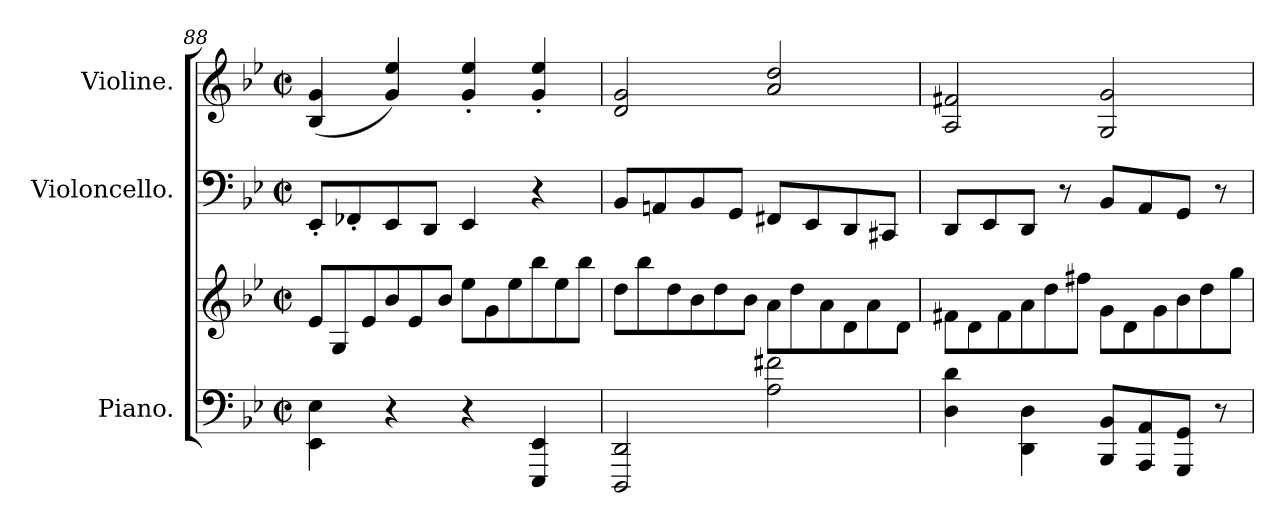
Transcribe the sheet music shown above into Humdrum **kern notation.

**kern	**kern	**kern	**kern
*part3	*part3	*part2	*part1
*staff4	*staff3	*staff2	*staff1
*I"Piano.	*	*I"Violoncello.	*I"Violine.
*	*	*I'vlc	*I'vl
*clefF4	*clefG2	*clefF4	*clefG2
*k[b-e-]	*k[b-e-]	*k[b-e-]	*k[b-e-]
*g:	*g:	*g:	*g:
*M2/2	*M2/2	*M2/2	*M2/2
*met(c|)	*met(c|)	*met(c|)	*met(c|)
*	*Xtuplet	*	*
=88	=88	=88	=88
4EE-\ 4E-\	12e-/L	8EE-'/L	(>4B-/ 4g/
.	12G/	.	.
.	.	8FF-X'/	.
.	12e-/	.	.
4r	12b-/	8EE-/	4g/ 4ee-/)
.	12e-/	.	.
.	.	8DD/J	.
.	12b-/J	.	.
4r	12ee-\L	4EE-/	4g'/ 4ee-'/
.	12g\	.	.
.	12ee-\	.	.
4EEE-/ 4EE-/	12bb-\	4r	4g'/ 4ee-'/
.	12ee-\	.	.
.	12bb-\J	.	.
=89	=89	=89	=89
2DDD/ 2DD/	12dd\L	8BB-/L	2d/ 2g/
.	12bb-\	.	.
.	.	8AAn/	.
.	12dd\	.	.
.	12b-\	8BB-/	.
.	12dd\	.	.
.	.	8GG/J	.
.	12b-\J	.	.
2A\ 2f#X\	12a\L	8FF#X/L	2a/ 2dd/
.	12dd\	.	.
.	.	8EE-/	.
.	12a\	.	.
.	12d\	8DD/	.
.	12a\	.	.
.	.	8CC#X/J	.
.	12d\J	.	.
=90	=90	=90	=90
4D\ 4d\	12f#X\L	8DD/L	2A/ 2f#X/
.	12d\	.	.
.	.	8EE-/	.
.	12f#\	.	.
4DD\ 4D\	12a\	8DD/J	.
.	12dd\	.	.
.	.	8r	.
.	12ff#X\J	.	.
8BBB-/ 8BB-/L	12g\L	8BB-/L	2G/ 2g/
.	12d\	.	.
8AAA/ 8AA/	.	8AA/	.
.	12g\	.	.
8GGG/ 8GG/J	12b-\	8GG/J	.
.	12dd\	.	.
8r	.	8r	.
.	12gg\J	.	.
=	=	=	=
*-	*-	*-	*-
